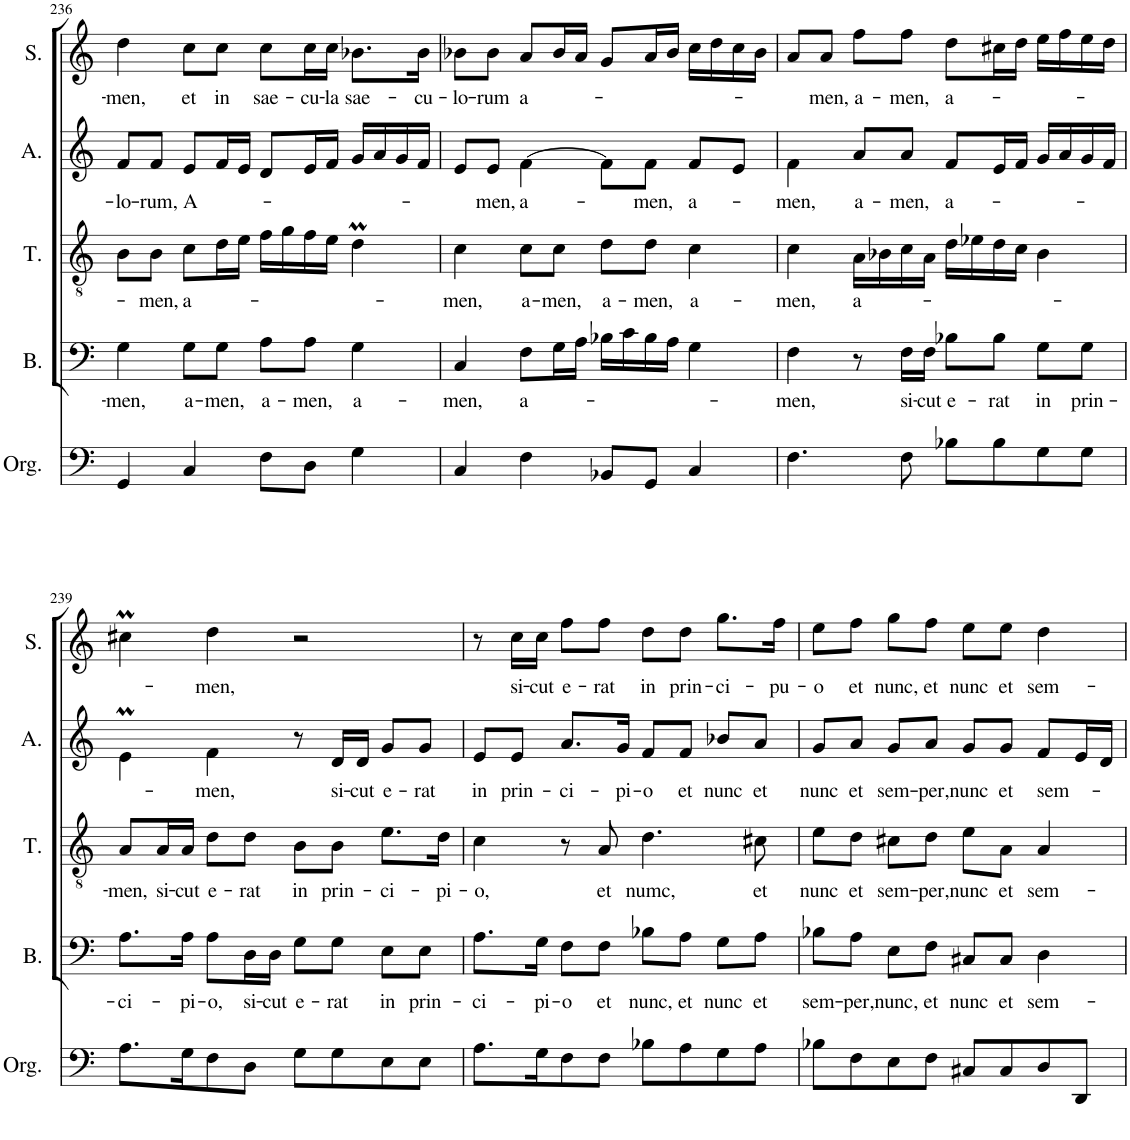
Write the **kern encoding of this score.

**kern	**kern	**text	**kern	**text	**kern	**text	**kern	**text
*part5	*part4	*part4	*part3	*part3	*part2	*part2	*part1	*part1
*staff5	*staff4	*staff4	*staff3	*staff3	*staff2	*staff2	*staff1	*staff1
*I"Orgue	*I"Basse	*	*I"Ténor	*	*I"Alto	*	*I"Soprano	*
*I'Org.	*I'B.	*	*I'T.	*	*I'A.	*	*I'S.	*
!!LO:PB:g=z
*clefF4	*clefF4	*	*clefGv2	*	*clefG2	*	*clefG2	*
*k[]	*k[]	*	*k[]	*	*k[]	*	*k[]	*
*M2/2	*M2/2	*	*M2/2	*	*M2/2	*	*M2/2	*
*met(c|)	*met(c|)	*	*met(c|)	*	*met(c|)	*	*met(c|)	*
=236	=236	=236	=236	=236	=236	=236	=236	=236
!	!	!LO:LY:b	!	!	!	!LO:LY:b	!	!LO:LY:b
4GG/	4G\	-men,	8B\L	.	8f/L	-lo-	4dd\	-men,
!	!	!	!	!LO:LY:b	!	!LO:LY:b	!	!
.	.	.	8B\J	-men,	8f/J	-rum,	.	.
!	!	!LO:LY:b	!	!LO:LY:b	!	!LO:LY:b	!	!LO:LY:b
4C/	8G\L	a-	8c\L	a-	8e/L	A-	8cc\L	et
!	!	!LO:LY:b	!	!	!	!	!	!LO:LY:b
.	8G\J	-men,	16d\L	.	16f/L	.	8cc\J	in
.	.	.	16e\JJ	.	16e/JJ	.	.	.
!	!	!LO:LY:b	!	!	!	!	!	!LO:LY:b
8F\L	8A\L	a-	16f\LL	.	8d/L	.	8cc\L	sae-
.	.	.	16g\	.	.	.	.	.
!	!	!LO:LY:b	!	!	!	!	!	!LO:LY:b
8D\J	8A\J	-men,	16f\	.	16e/L	.	16cc\L	-cu-
!	!	!	!	!	!	!	!	!LO:LY:b
.	.	.	16e\JJ	.	16f/JJ	.	16cc\JJ	-la
!	!	!LO:LY:b	!	!	!	!	!	!LO:LY:b
4G\	4G\	a-	4dM\	.	16g/LL	.	8.b-X\L	sae-
.	.	.	.	.	16a/	.	.	.
.	.	.	.	.	16g/	.	.	.
!	!	!	!	!	!	!	!	!LO:LY:b
.	.	.	.	.	16f/JJ	.	16b-\Jk	-cu-
=237	=237	=237	=237	=237	=237	=237	=237	=237
!	!	!LO:LY:b	!	!LO:LY:b	!	!	!	!LO:LY:b
4C/	4C/	-men,	4c\	-men,	8e/L	.	8b-X\L	-lo-
!	!	!	!	!	!	!LO:LY:b	!	!LO:LY:b
.	.	.	.	.	8e/J	-men,	8b-\J	-rum
!	!	!LO:LY:b	!	!LO:LY:b	!	!LO:LY:b	!	!LO:LY:b
4F\	8F\L	a-	8c\L	a-	[4f\	a-	8a/L	a-
!	!	!	!	!LO:LY:b	!	!	!	!
.	16G\L	.	8c\J	-men,	.	.	16b-/L	.
.	16A\JJ	.	.	.	.	.	16a/JJ	.
!	!	!	!	!LO:LY:b	!	!	!	!
8BB-X/L	16B-X\LL	.	8d\L	a-	8f\L]	.	8g/L	.
.	16c\	.	.	.	.	.	.	.
!	!	!	!	!LO:LY:b	!	!LO:LY:b	!	!
8GG/J	16B-\	.	8d\J	-men,	8f\J	-men,	16a/L	.
.	16A\JJ	.	.	.	.	.	16b-/JJ	.
!	!	!	!	!LO:LY:b	!	!LO:LY:b	!	!
4C/	4G\	.	4c\	a-	8f/L	a-	16cc\LL	.
.	.	.	.	.	.	.	16dd\	.
.	.	.	.	.	8e/J	.	16cc\	.
.	.	.	.	.	.	.	16b-\JJ	.
=238	=238	=238	=238	=238	=238	=238	=238	=238
!	!	!LO:LY:b	!	!LO:LY:b	!	!LO:LY:b	!	!
4.F\	4F\	-men,	4c\	-men,	4f\	-men,	8a/L	.
!	!	!	!	!	!	!	!	!LO:LY:b
.	.	.	.	.	.	.	8a/J	-men,
!	!	!	!	!LO:LY:b	!	!LO:LY:b	!	!LO:LY:b
.	8r	.	16A\LL	a-	8a/L	a-	8ff\L	a-
.	.	.	16B-X\	.	.	.	.	.
!	!	!LO:LY:b	!	!	!	!LO:LY:b	!	!LO:LY:b
8F\	16F\LL	si-	16c\	.	8a/J	-men,	8ff\J	-men,
!	!	!LO:LY:b	!	!	!	!	!	!
.	16F\JJ	-cut	16A\JJ	.	.	.	.	.
!	!	!LO:LY:b	!	!	!	!LO:LY:b	!	!LO:LY:b
8B-X\L	8B-X\L	e-	16d\LL	.	8f/L	a-	8dd\L	a-
.	.	.	16e-X\	.	.	.	.	.
!	!	!LO:LY:b	!	!	!	!	!	!
8B-\	8B-\J	-rat	16d\	.	16e/L	.	16cc#X\L	.
.	.	.	16c\JJ	.	16f/JJ	.	16dd\JJ	.
!	!	!LO:LY:b	!	!	!	!	!	!
8G\	8G\L	in	4B-\	.	16g/LL	.	16ee\LL	.
.	.	.	.	.	16a/	.	16ff\	.
!	!	!LO:LY:b	!	!	!	!	!	!
8G\J	8G\J	prin-	.	.	16g/	.	16ee\	.
.	.	.	.	.	16f/JJ	.	16dd\JJ	.
!!LO:LB:g=z
=239	=239	=239	=239	=239	=239	=239	=239	=239
!	!	!LO:LY:b	!	!LO:LY:b	!	!	!	!
8.A\L	8.A\L	-ci-	8A/L	-men,	4em\	.	4cc#Xm\	.
!	!	!	!	!LO:LY:b	!	!	!	!
.	.	.	16A/L	si-	.	.	.	.
!	!	!LO:LY:b	!	!LO:LY:b	!	!	!	!
16G\K	16A\Jk	-pi-	16A/JJ	-cut	.	.	.	.
!	!	!LO:LY:b	!	!LO:LY:b	!	!LO:LY:b	!	!LO:LY:b
8F\	8A\L	-o,	8d\L	e-	4f\	-men,	4dd\	-men,
!	!	!LO:LY:b	!	!LO:LY:b	!	!	!	!
8D\J	16D\L	si-	8d\J	-rat	.	.	.	.
!	!	!LO:LY:b	!	!	!	!	!	!
.	16D\JJ	-cut	.	.	.	.	.	.
!	!	!LO:LY:b	!	!LO:LY:b	!	!	!	!
8G\L	8G\L	e-	8B\L	in	8r	.	2r	.
!	!	!LO:LY:b	!	!LO:LY:b	!	!LO:LY:b	!	!
8G\	8G\J	-rat	8B\J	prin-	16d/LL	si-	.	.
!	!	!	!	!	!	!LO:LY:b	!	!
.	.	.	.	.	16d/JJ	-cut	.	.
!	!	!LO:LY:b	!	!LO:LY:b	!	!LO:LY:b	!	!
8E\	8E\L	in	8.e\L	-ci-	8g/L	e-	.	.
!	!	!LO:LY:b	!	!	!	!LO:LY:b	!	!
8E\J	8E\J	prin-	.	.	8g/J	-rat	.	.
!	!	!	!	!LO:LY:b	!	!	!	!
.	.	.	16d\Jk	-pi-	.	.	.	.
=240	=240	=240	=240	=240	=240	=240	=240	=240
!	!	!LO:LY:b	!	!LO:LY:b	!	!LO:LY:b	!	!
8.A\L	8.A\L	-ci-	4c\	-o,	8e/L	in	8r	.
!	!	!	!	!	!	!LO:LY:b	!	!LO:LY:b
.	.	.	.	.	8e/J	prin-	16cc\LL	si-
!	!	!LO:LY:b	!	!	!	!	!	!LO:LY:b
16G\K	16G\Jk	-pi-	.	.	.	.	16cc\JJ	-cut
!	!	!LO:LY:b	!	!	!	!LO:LY:b	!	!LO:LY:b
8F\	8F\L	-o	8r	.	8.a/L	-ci-	8ff\L	e-
!	!	!LO:LY:b	!	!LO:LY:b	!	!	!	!LO:LY:b
8F\J	8F\J	et	8A/	et	.	.	8ff\J	-rat
!	!	!	!	!	!	!LO:LY:b	!	!
.	.	.	.	.	16g/Jk	-pi-	.	.
!	!	!LO:LY:b	!	!LO:LY:b	!	!LO:LY:b	!	!LO:LY:b
8B-X\L	8B-X\L	nunc,	4.d\	numc,	8f/L	-o	8dd\L	in
!	!	!LO:LY:b	!	!	!	!LO:LY:b	!	!LO:LY:b
8A\	8A\J	et	.	.	8f/J	et	8dd\J	prin-
!	!	!LO:LY:b	!	!	!	!LO:LY:b	!	!LO:LY:b
8G\	8G\L	nunc	.	.	8b-X/L	nunc	8.gg\L	-ci-
!	!	!LO:LY:b	!	!LO:LY:b	!	!LO:LY:b	!	!
8A\J	8A\J	et	8c#X\	et	8a/J	et	.	.
!	!	!	!	!	!	!	!	!LO:LY:b
.	.	.	.	.	.	.	16ff\Jk	-pu-
=241	=241	=241	=241	=241	=241	=241	=241	=241
!	!	!LO:LY:b	!	!LO:LY:b	!	!LO:LY:b	!	!LO:LY:b
8B-X\L	8B-X\L	sem-	8e\L	nunc	8g/L	nunc	8ee\L	-o
!	!	!LO:LY:b	!	!LO:LY:b	!	!LO:LY:b	!	!LO:LY:b
8F\	8A\J	-per,	8d\J	et	8a/J	et	8ff\J	et
!	!	!LO:LY:b	!	!LO:LY:b	!	!LO:LY:b	!	!LO:LY:b
8E\	8E\L	nunc,	8c#X\L	sem-	8g/L	sem-	8gg\L	nunc,
!	!	!LO:LY:b	!	!LO:LY:b	!	!LO:LY:b	!	!LO:LY:b
8F\J	8F\J	et	8d\J	-per,	8a/J	-per,	8ff\J	et
!	!	!LO:LY:b	!	!LO:LY:b	!	!LO:LY:b	!	!LO:LY:b
8C#X/L	8C#X/L	nunc	8e\L	nunc	8g/L	nunc	8ee\L	nunc
!	!	!LO:LY:b	!	!LO:LY:b	!	!LO:LY:b	!	!LO:LY:b
8C#/	8C#/J	et	8A\J	et	8g/J	et	8ee\J	et
!	!	!LO:LY:b	!	!LO:LY:b	!	!LO:LY:b	!	!LO:LY:b
8D/	4D\	sem-	4A/	sem-	8f/L	sem-	4dd\	sem-
8DD/J	.	.	.	.	16e/L	.	.	.
.	.	.	.	.	16d/JJ	.	.	.
=	=	=	=	=	=	=	=	=
*-	*-	*-	*-	*-	*-	*-	*-	*-
